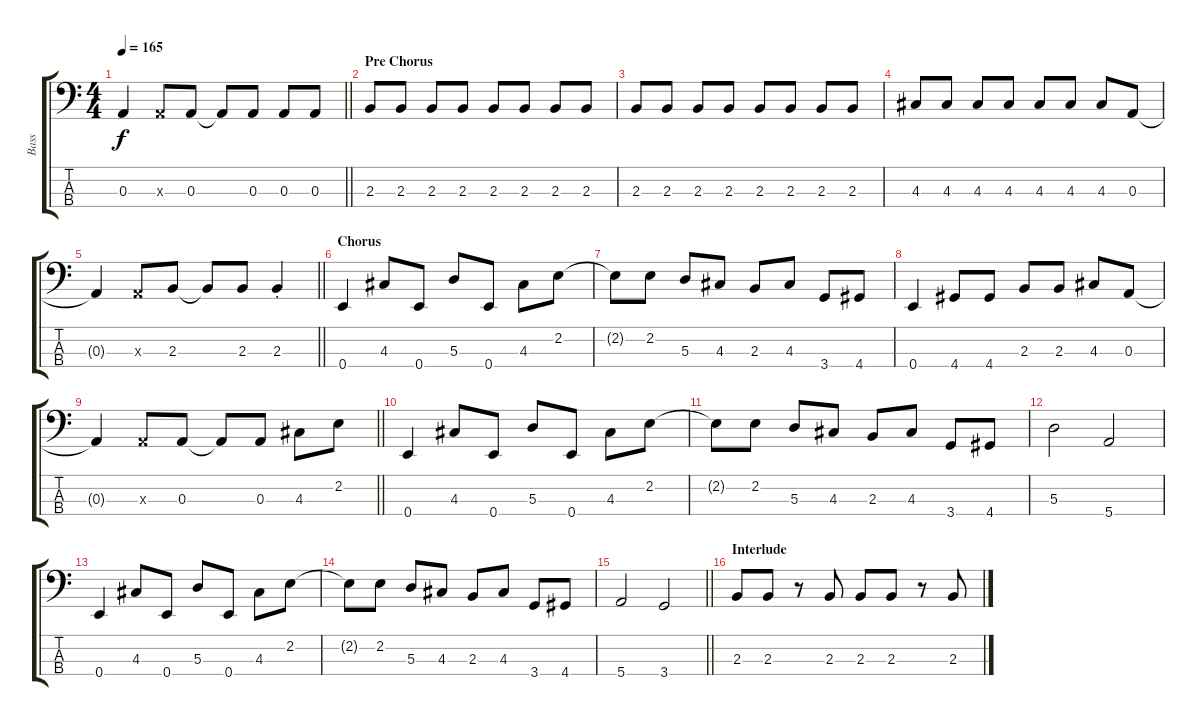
\track ("Bass" "Bass") {instrument electricbassfinger}
\staff {score tabs}
\tuning (G2 D2 A1 E1) {hide}
\ts (4 4)
\tempo 165
\clef f4
\barLineRight lightlight
\ks c
0.3{t}.4{dy f} 0.3{x}.8 0.3.8 0.3{t}.8 0.3.8 0.3.8 0.3.8 |
\section ("" "Pre Chorus")
2.3.8 2.3.8 2.3.8 2.3.8 2.3.8 2.3.8 2.3.8 2.3.8 |
2.3.8 2.3.8 2.3.8 2.3.8 2.3.8 2.3.8 2.3.8 2.3.8 |
4.3.8 4.3.8 4.3.8 4.3.8 4.3.8 4.3.8 4.3.8 0.3.8 |
\barLineRight lightlight
0.3{t}.4 0.3{x}.8 2.3.8 2.3{t}.8 2.3.8 2.3{st}.4 |
\section ("" "Chorus")
0.4.4 4.3.8 0.4.8 5.3.8 0.4.8 4.3.8 2.2.8 |
2.2{t}.8 2.2.8 5.3.8 4.3.8 2.3.8 4.3.8 3.4.8 4.4.8 |
0.4.4 4.4.8 4.4.8 2.3.8 2.3.8 4.3.8 0.3.8 |
\barLineRight lightlight
0.3{t}.4 0.3{x}.8 0.3.8 0.3{t}.8 0.3.8 4.3.8 2.2.8 |
0.4.4 4.3.8 0.4.8 5.3.8 0.4.8 4.3.8 2.2.8 |
2.2{t}.8 2.2.8 5.3.8 4.3.8 2.3.8 4.3.8 3.4.8 4.4.8 |
5.3.2 5.4.2 |
0.4.4 4.3.8 0.4.8 5.3.8 0.4.8 4.3.8 2.2.8 |
2.2{t}.8 2.2.8 5.3.8 4.3.8 2.3.8 4.3.8 3.4.8 4.4.8 |
\barLineRight lightlight
5.4.2 3.4.2 |
\section ("" "Interlude")
2.3.8 2.3.8 r.8 2.3.8 2.3.8 2.3.8 r.8 2.3.8
